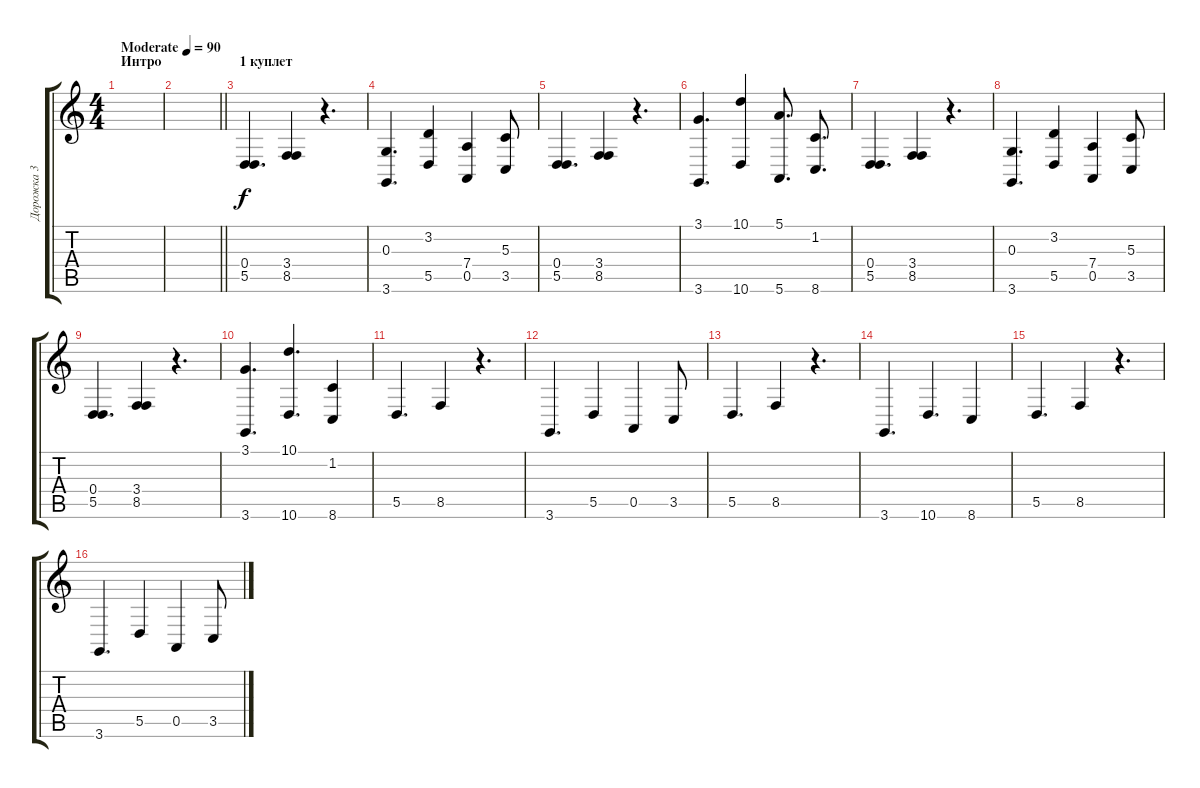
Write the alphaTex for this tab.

\track ("Дорожка 3" "Дорожка 3") {instrument brightacousticpiano}
\staff {score tabs}
\tuning (E4 B3 G3 D3 A2 E2) {hide}
\ts (4 4)
\section ("" "Интро")
\tempo (90 "Moderate")
\clef g2
\ks c
|
\barLineRight lightlight
|
\section ("" "1 куплет")
(0.4 5.5).4{d} (3.4 8.5).4 r.4{d} |
(0.3 3.6).4{d} (3.2 5.5).4 (7.4 0.5).4 (5.3 3.5).8 |
(0.4 5.5).4{d} (3.4 8.5).4 r.4{d} |
(3.1 3.6).4{d} (10.1 10.6).4 (5.1 5.6).8{d} (1.2 8.6).8{d} |
(0.4 5.5).4{d} (3.4 8.5).4 r.4{d} |
(0.3 3.6).4{d} (3.2 5.5).4 (7.4 0.5).4 (5.3 3.5).8 |
(0.4 5.5).4{d} (3.4 8.5).4 r.4{d} |
(3.1 3.6).4{d} (10.1 10.6).4{d} (1.2 8.6).4 |
5.5.4{d} 8.5.4 r.4{d} |
3.6.4{d} 5.5.4 0.5.4 3.5.8 |
5.5.4{d} 8.5.4 r.4{d} |
3.6.4{d} 10.6.4{d} 8.6.4 |
5.5.4{d} 8.5.4 r.4{d} |
3.6.4{d} 5.5.4 0.5.4 3.5.8
